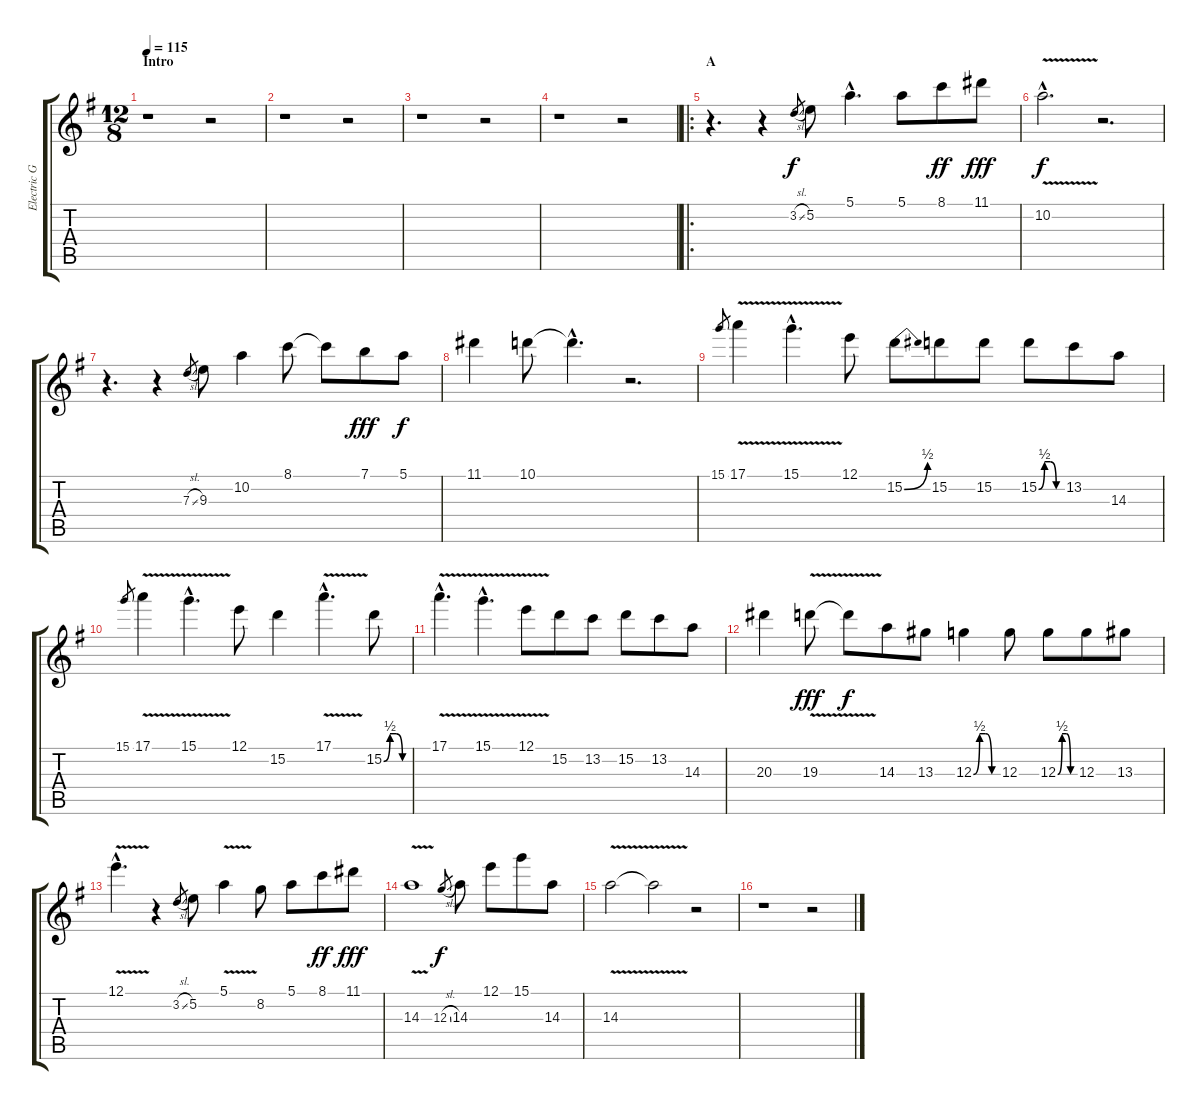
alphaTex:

\track ("Electric Guitar" "Electric G") {instrument electricguitarjazz}
\staff {score tabs}
\tuning (E4 B3 G3 D3 A2 E2) {hide}
\ts (12 8)
\section ("" "Intro")
\tempo 115
\clef g2
\ks g
r.1{dy f instrument electricguitarjazz} r.2 |
r.1 r.2 |
r.1 r.2 |
r.1 r.2 |
\ro
\section ("" "A")
r.4{d} r.4 3.2{sl}.8{gr} 5.2.8 5.1{hac}.4{d} 5.1.8 8.1.8{dy ff} 11.1.8{dy fff} |
10.2{v hac}.2{d dy f} r.2{d} |
r.4{d} r.4 7.3{sl}.8{gr} 9.3.8 10.2.4 8.1.8 8.1{t}.8 7.1.8{dy fff} 5.1.8{dy f} |
11.1.4 10.1.8 10.1{hac t}.4{d} r.2{d} |
15.1.8{gr} 17.1{v}.4 15.1{v hac}.4{d} 12.1.8 15.2{be (bend 0 0 60 2)}.8 15.2.8 15.2.8 15.2{be (custom 0 0 15 2 30 2 45 0 60 0)}.8 13.2.8 14.3.8 |
15.1.8{gr} 17.1{v}.4 15.1{v hac}.4{d} 12.1.8 15.2.4 17.1{v hac}.4{d} 15.2{be (custom 0 0 15 2 30 2 45 0 60 0)}.8 |
17.1{v hac}.4{d} 15.1{v hac}.4{d} 12.1{v}.8 15.2.8 13.2.8 15.2.8 13.2.8 14.3.8 |
20.3.4 19.3{v}.8{dy fff} 19.3{t}.8{dy f} 14.3.8 13.3.8 12.3{be (custom 0 0 15 2 30 2 45 0 60 0)}.4 12.3.8 12.3{be (custom 0 0 15 2 30 2 45 0 60 0)}.8 12.3.8 13.3.8 |
12.1{v hac}.4{d} r.4 3.2{sl}.8{gr} 5.2.8 5.1{v}.4 8.2.8 5.1.8 8.1.8{dy ff} 11.1.8{dy fff} |
14.3{v}.1 12.3{sl}.8{gr dy f} 14.3.8 12.1.8 15.1.8 14.3.8 |
14.3{v}.2 14.3{t}.2 r.2 |
r.1 r.2
